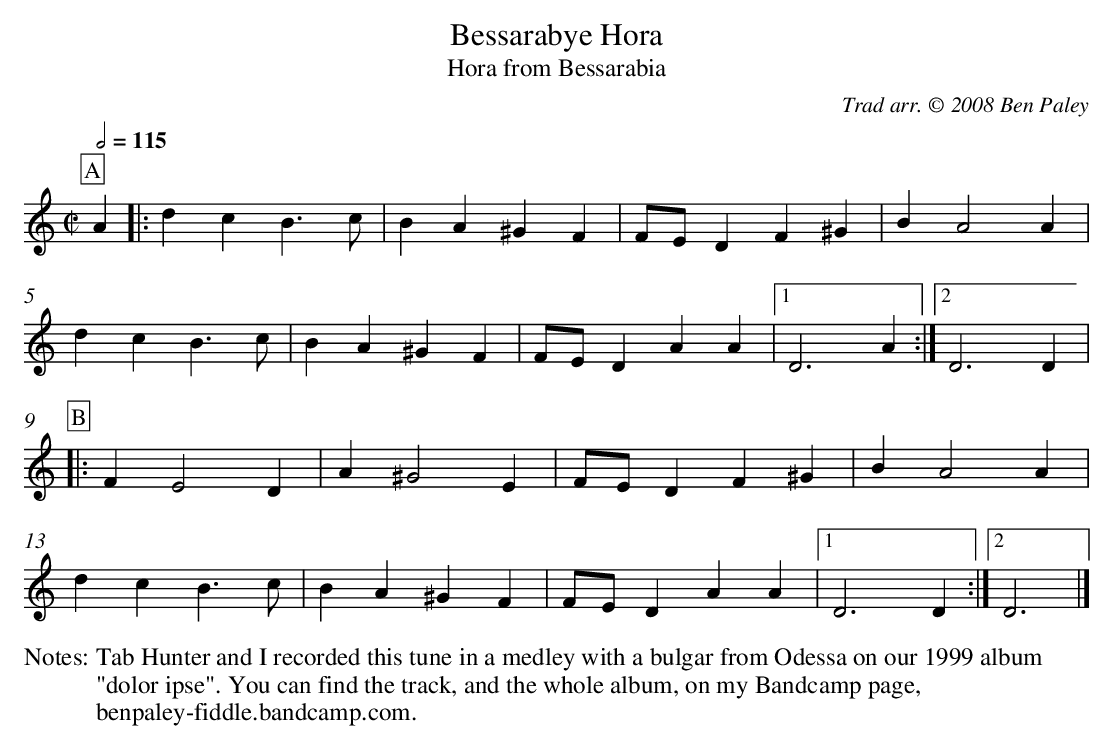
X:1
T:Bessarabye Hora
T:Hora from Bessarabia
L:1/4
M:C|
C:Trad arr. © 2008 Ben Paley
Q:1/2=115
K:D Dorian
P:A
A |: d c B>c | B A ^G F | F/2E/2 D F ^G | B A2 A |
d c B>c | B A ^G F | F/2E/2 D A A |1 D3 A :|2 D3 D |
P:B
|: F E2 D | A ^G2 E | F/2E/2 D F ^G | B A2 A |
d c B>c | B A ^G F | F/2E/2 D A A |1 D3 D :|2 D3  |]
